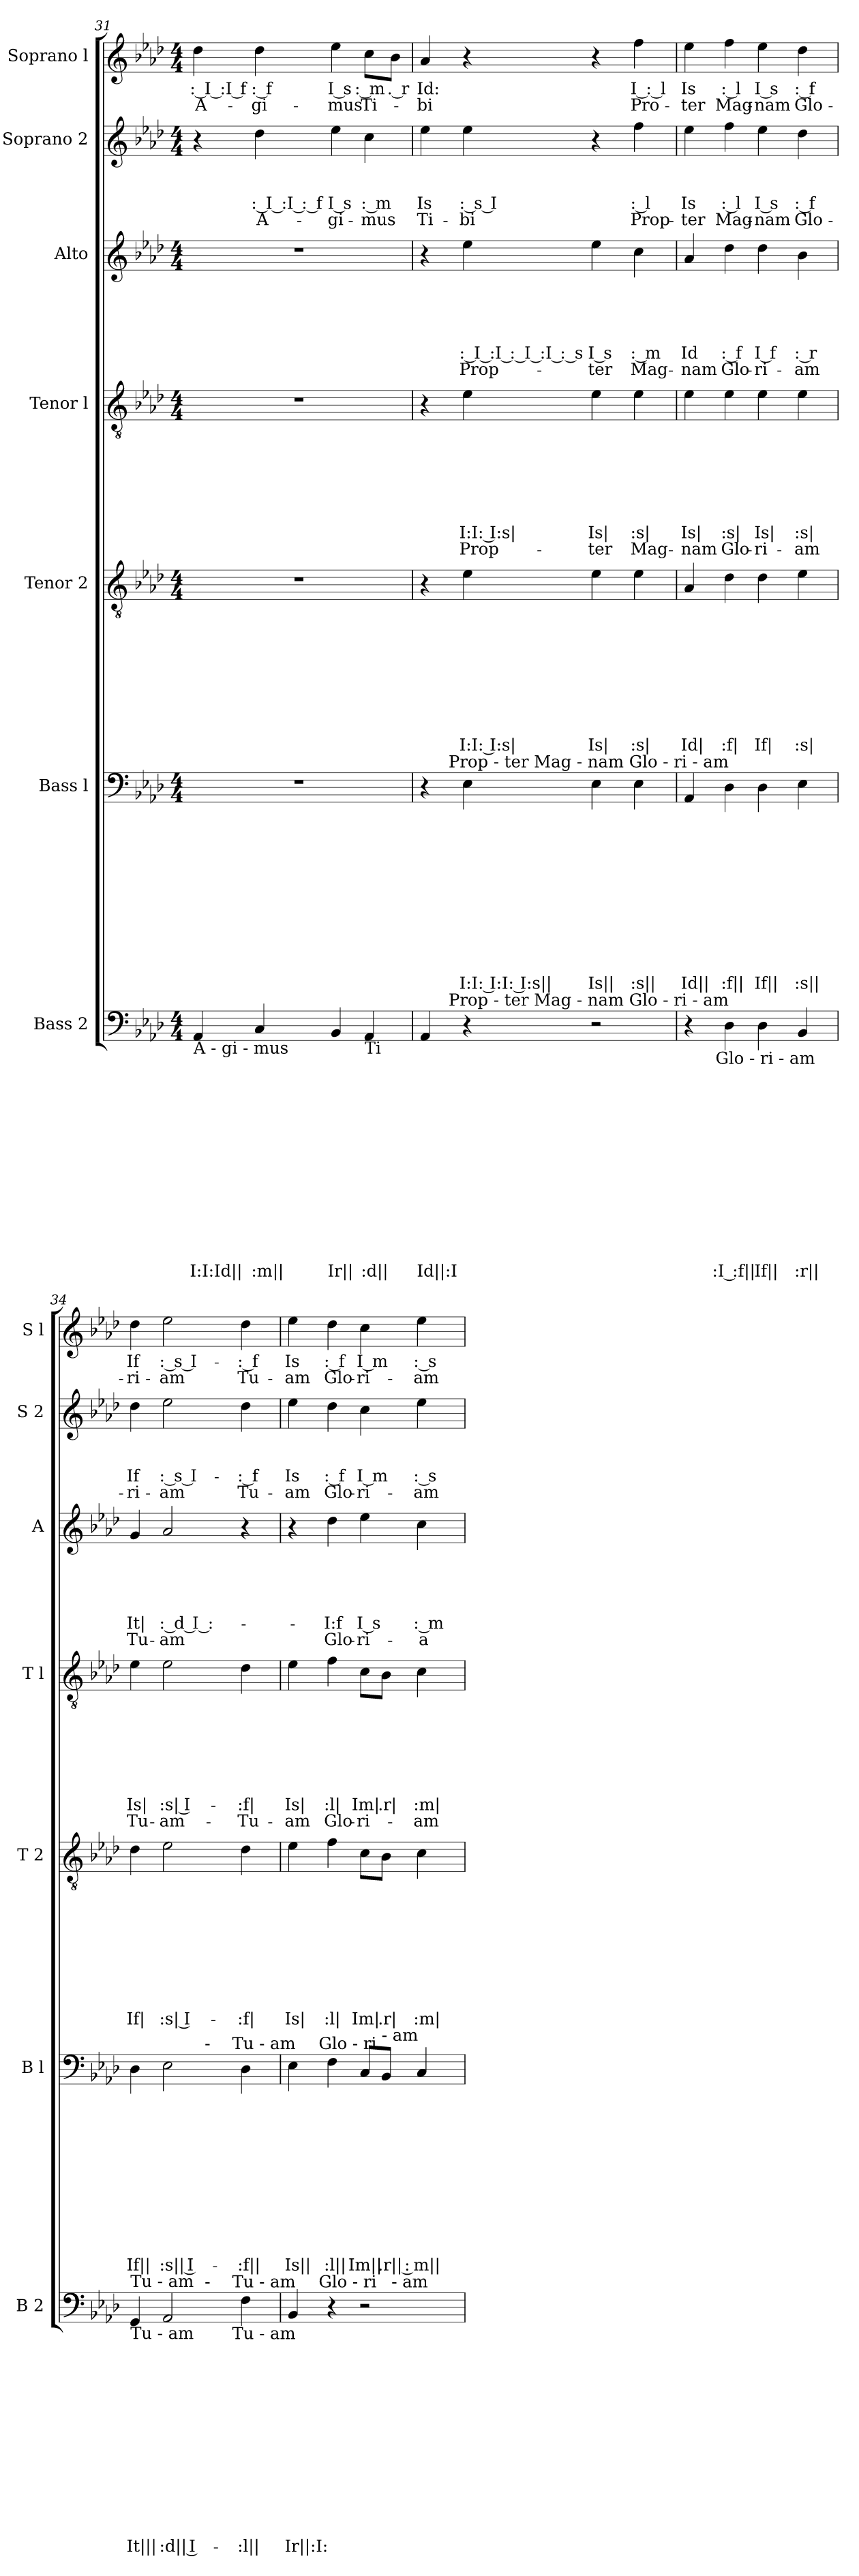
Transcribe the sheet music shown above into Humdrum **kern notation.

**kern	**text	**text	**text	**text	**text	**text	**text	**text	**text	**text	**text	**text	**text	**kern	**text	**text	**text	**text	**text	**text	**text	**text	**text	**text	**text	**kern	**text	**text	**text	**text	**text	**text	**text	**text	**text	**kern	**text	**text	**text	**text	**text	**text	**text	**text	**kern	**text	**text	**text	**text	**text	**text	**kern	**text	**text	**text	**text	**kern	**text	**text
*part7	*part7	*part7	*part7	*part7	*part7	*part7	*part7	*part7	*part7	*part7	*part7	*part7	*part7	*part6	*part6	*part6	*part6	*part6	*part6	*part6	*part6	*part6	*part6	*part6	*part6	*part5	*part5	*part5	*part5	*part5	*part5	*part5	*part5	*part5	*part5	*part4	*part4	*part4	*part4	*part4	*part4	*part4	*part4	*part4	*part3	*part3	*part3	*part3	*part3	*part3	*part3	*part2	*part2	*part2	*part2	*part2	*part1	*part1	*part1
*staff7	*staff7	*staff7	*staff7	*staff7	*staff7	*staff7	*staff7	*staff7	*staff7	*staff7	*staff7	*staff7	*staff7	*staff6	*staff6	*staff6	*staff6	*staff6	*staff6	*staff6	*staff6	*staff6	*staff6	*staff6	*staff6	*staff5	*staff5	*staff5	*staff5	*staff5	*staff5	*staff5	*staff5	*staff5	*staff5	*staff4	*staff4	*staff4	*staff4	*staff4	*staff4	*staff4	*staff4	*staff4	*staff3	*staff3	*staff3	*staff3	*staff3	*staff3	*staff3	*staff2	*staff2	*staff2	*staff2	*staff2	*staff1	*staff1	*staff1
*I"Bass 2	*	*	*	*	*	*	*	*	*	*	*	*	*	*I"Bass l	*	*	*	*	*	*	*	*	*	*	*	*I"Tenor 2	*	*	*	*	*	*	*	*	*	*I"Tenor l	*	*	*	*	*	*	*	*	*I"Alto	*	*	*	*	*	*	*I"Soprano 2	*	*	*	*	*I"Soprano l	*	*
*I'B 2	*	*	*	*	*	*	*	*	*	*	*	*	*	*I'B l	*	*	*	*	*	*	*	*	*	*	*	*I'T 2	*	*	*	*	*	*	*	*	*	*I'T l	*	*	*	*	*	*	*	*	*I'A	*	*	*	*	*	*	*I'S 2	*	*	*	*	*I'S l	*	*
*clefF4	*	*	*	*	*	*	*	*	*	*	*	*	*	*clefF4	*	*	*	*	*	*	*	*	*	*	*	*clefGv2	*	*	*	*	*	*	*	*	*	*clefGv2	*	*	*	*	*	*	*	*	*clefG2	*	*	*	*	*	*	*clefG2	*	*	*	*	*clefG2	*	*
*k[b-e-a-d-]	*	*	*	*	*	*	*	*	*	*	*	*	*	*k[b-e-a-d-]	*	*	*	*	*	*	*	*	*	*	*	*k[b-e-a-d-]	*	*	*	*	*	*	*	*	*	*k[b-e-a-d-]	*	*	*	*	*	*	*	*	*k[b-e-a-d-]	*	*	*	*	*	*	*k[b-e-a-d-]	*	*	*	*	*k[b-e-a-d-]	*	*
*A-:	*	*	*	*	*	*	*	*	*	*	*	*	*	*A-:	*	*	*	*	*	*	*	*	*	*	*	*A-:	*	*	*	*	*	*	*	*	*	*A-:	*	*	*	*	*	*	*	*	*A-:	*	*	*	*	*	*	*A-:	*	*	*	*	*A-:	*	*
*M4/4	*	*	*	*	*	*	*	*	*	*	*	*	*	*M4/4	*	*	*	*	*	*	*	*	*	*	*	*M4/4	*	*	*	*	*	*	*	*	*	*M4/4	*	*	*	*	*	*	*	*	*M4/4	*	*	*	*	*	*	*M4/4	*	*	*	*	*M4/4	*	*
=31	=31	=31	=31	=31	=31	=31	=31	=31	=31	=31	=31	=31	=31	=31	=31	=31	=31	=31	=31	=31	=31	=31	=31	=31	=31	=31	=31	=31	=31	=31	=31	=31	=31	=31	=31	=31	=31	=31	=31	=31	=31	=31	=31	=31	=31	=31	=31	=31	=31	=31	=31	=31	=31	=31	=31	=31	=31	=31	=31
!LO:TX:b:t=A - gi - mus	!	!	!	!	!	!	!	!	!	!	!	!	!	!	!	!	!	!	!	!	!	!	!	!	!	!	!	!	!	!	!	!	!	!	!	!	!	!	!	!	!	!	!	!	!	!	!	!	!	!	!	!	!	!	!	!	!	!	!
!	!	!	!	!	!	!	!	!	!	!	!	!	!LO:LY:b:rj	!	!	!	!	!	!	!	!	!	!	!	!	!	!	!	!	!	!	!	!	!	!	!	!	!	!	!	!	!	!	!	!	!	!	!	!	!	!	!	!	!	!	!	!	!LO:LY:b:rj	!LO:LY:b:rj
4AA-/	.	.	.	.	.	.	.	.	.	.	.	.	-I:I:Id||	1r	.	.	.	.	.	.	.	.	.	.	.	1r	.	.	.	.	.	.	.	.	.	1r	.	.	.	.	.	.	.	.	1r	.	.	.	.	.	.	4r	.	.	.	.	4dd-\	-: I :I f	A-
!	!	!	!	!	!	!	!	!	!	!	!	!	!LO:LY:b:rj	!	!	!	!	!	!	!	!	!	!	!	!	!	!	!	!	!	!	!	!	!	!	!	!	!	!	!	!	!	!	!	!	!	!	!	!	!	!	!	!	!	!LO:LY:b:rj	!LO:LY:b:rj	!	!LO:LY:b:rj	!LO:LY:b:rj
4C/	.	.	.	.	.	.	.	.	.	.	.	.	:m||	.	.	.	.	.	.	.	.	.	.	.	.	.	.	.	.	.	.	.	.	.	.	.	.	.	.	.	.	.	.	.	.	.	.	.	.	.	.	4dd-\	.	.	-: I :I : f	A-	4dd-\	: f	-gi-
!	!	!	!	!	!	!	!	!	!	!	!	!	!LO:LY:b:rj	!	!	!	!	!	!	!	!	!	!	!	!	!	!	!	!	!	!	!	!	!	!	!	!	!	!	!	!	!	!	!	!	!	!	!	!	!	!	!	!	!	!LO:LY:b:rj	!LO:LY:b:rj	!	!LO:LY:b:rj	!LO:LY:b:rj
4BB-/	.	.	.	.	.	.	.	.	.	.	.	.	Ir||	.	.	.	.	.	.	.	.	.	.	.	.	.	.	.	.	.	.	.	.	.	.	.	.	.	.	.	.	.	.	.	.	.	.	.	.	.	.	4ee-\	.	.	I s	-gi-	4ee-\	I s	-mus
!LO:TX:b:t=Ti	!	!	!	!	!	!	!	!	!	!	!	!	!	!	!	!	!	!	!	!	!	!	!	!	!	!	!	!	!	!	!	!	!	!	!	!	!	!	!	!	!	!	!	!	!	!	!	!	!	!	!	!	!	!	!	!	!	!	!
!	!	!	!	!	!	!	!	!	!	!	!	!	!LO:LY:b:rj	!	!	!	!	!	!	!	!	!	!	!	!	!	!	!	!	!	!	!	!	!	!	!	!	!	!	!	!	!	!	!	!	!	!	!	!	!	!	!	!	!	!LO:LY:b:rj	!LO:LY:b:rj	!	!LO:LY:b:rj	!LO:LY:b:rj
4AA-/	.	.	.	.	.	.	.	.	.	.	.	.	:d||	.	.	.	.	.	.	.	.	.	.	.	.	.	.	.	.	.	.	.	.	.	.	.	.	.	.	.	.	.	.	.	.	.	.	.	.	.	.	4cc\	.	.	: m	-mus	8cc\L	: m	Ti-
!	!	!	!	!	!	!	!	!	!	!	!	!	!	!	!	!	!	!	!	!	!	!	!	!	!	!	!	!	!	!	!	!	!	!	!	!	!	!	!	!	!	!	!	!	!	!	!	!	!	!	!	!	!	!	!	!	!	!LO:LY:b:rj	!
.	.	.	.	.	.	.	.	.	.	.	.	.	.	.	.	.	.	.	.	.	.	.	.	.	.	.	.	.	.	.	.	.	.	.	.	.	.	.	.	.	.	.	.	.	.	.	.	.	.	.	.	.	.	.	.	.	8b-\J	. r	.
=32	=32	=32	=32	=32	=32	=32	=32	=32	=32	=32	=32	=32	=32	=32	=32	=32	=32	=32	=32	=32	=32	=32	=32	=32	=32	=32	=32	=32	=32	=32	=32	=32	=32	=32	=32	=32	=32	=32	=32	=32	=32	=32	=32	=32	=32	=32	=32	=32	=32	=32	=32	=32	=32	=32	=32	=32	=32	=32	=32
!LO:TX:b:t=bi	!	!	!	!	!	!	!	!	!	!	!	!	!	!	!	!	!	!	!	!	!	!	!	!	!	!	!	!	!	!	!	!	!	!	!	!	!	!	!	!	!	!	!	!	!	!	!	!	!	!	!	!	!	!	!	!	!	!	!
!	!	!	!	!	!	!	!	!	!	!	!	!	!LO:LY:b:rj	!	!	!	!	!	!	!	!	!	!	!	!	!	!	!	!	!	!	!	!	!	!	!	!	!	!	!	!	!	!	!	!	!	!	!	!	!	!	!	!	!	!LO:LY:b:rj	!LO:LY:b:rj	!	!LO:LY:b:rj	!LO:LY:b:rj
*^	*	*	*	*	*	*	*	*	*	*	*	*	*	*^	*	*	*	*	*	*	*	*	*	*	*	*	*	*	*	*	*	*	*	*	*	*	*	*	*	*	*	*	*	*	*	*	*	*	*	*	*	*	*	*	*	*	*	*	*
4AA-/	8.ryy	.	.	.	.	.	.	.	.	.	.	.	.	Id||:I	4r	8.ryy	.	.	.	.	.	.	.	.	.	.	.	4r	.	.	.	.	.	.	.	.	.	4r	.	.	.	.	.	.	.	.	4r	.	.	.	.	.	.	4ee-\	.	.	Is	Ti-	4a-/	Id:	-bi
!	!	!	!	!	!	!	!	!	!	!	!	!	!	!	!	!LO:TX:a:t=Prop - ter Mag - nam Glo - ri - am	!	!	!	!	!	!	!	!	!	!	!	!	!	!	!	!	!	!	!	!	!	!	!	!	!	!	!	!	!	!	!	!	!	!	!	!	!	!	!	!	!	!	!	!	!
!	!LO:TX:a:t=Prop - ter Mag - nam Glo - ri - am	!	!	!	!	!	!	!	!	!	!	!	!	!	!	!	!	!	!	!	!	!	!	!	!	!	!	!	!	!	!	!	!	!	!	!	!	!	!	!	!	!	!	!	!	!	!	!	!	!	!	!	!	!	!	!	!	!	!	!	!
.	2ryy	.	.	.	.	.	.	.	.	.	.	.	.	.	.	2ryy	.	.	.	.	.	.	.	.	.	.	.	.	.	.	.	.	.	.	.	.	.	.	.	.	.	.	.	.	.	.	.	.	.	.	.	.	.	.	.	.	.	.	.	.	.
!	!	!	!	!	!	!	!	!	!	!	!	!	!	!	!	!	!	!	!	!	!	!	!	!	!	!	!LO:LY:b:rj	!	!	!	!	!	!	!	!	!	!LO:LY:b:rj	!	!	!	!	!	!	!	!LO:LY:b:rj	!LO:LY:b:rj	!	!	!	!	!	!LO:LY:b:rj	!LO:LY:b:rj	!	!	!	!LO:LY:b:rj	!LO:LY:b:rj	!	!	!
4r	.	.	.	.	.	.	.	.	.	.	.	.	.	.	4E-\	.	.	.	.	.	.	.	.	.	.	.	-I:I: I:I: I:s||	4e-\	.	.	.	.	.	.	.	.	I:I: I:s|	4e-\	.	.	.	.	.	.	I:I: I:s|	Prop-	4ee-\	.	.	.	.	-: I :I : I :I : s	Prop-	4ee-\	.	.	: s I	-bi	4r	.	.
!	!	!	!	!	!	!	!	!	!	!	!	!	!	!	!	!	!	!	!	!	!	!	!	!	!	!	!LO:LY:b:rj	!	!	!	!	!	!	!	!	!	!LO:LY:b:rj	!	!	!	!	!	!	!	!LO:LY:b:rj	!LO:LY:b:rj	!	!	!	!	!	!LO:LY:b:rj	!LO:LY:b:rj	!	!	!	!	!	!	!	!
2r	.	.	.	.	.	.	.	.	.	.	.	.	.	.	4E-\	.	.	.	.	.	.	.	.	.	.	.	Is||	4e-\	.	.	.	.	.	.	.	.	Is|	4e-\	.	.	.	.	.	.	Is|	-ter	4ee-\	.	.	.	.	I s	-ter	4r	.	.	.	.	4r	.	.
.	4ryy	.	.	.	.	.	.	.	.	.	.	.	.	.	.	4ryy	.	.	.	.	.	.	.	.	.	.	.	.	.	.	.	.	.	.	.	.	.	.	.	.	.	.	.	.	.	.	.	.	.	.	.	.	.	.	.	.	.	.	.	.	.
!	!	!	!	!	!	!	!	!	!	!	!	!	!	!	!	!	!	!	!	!	!	!	!	!	!	!	!LO:LY:b:rj	!	!	!	!	!	!	!	!	!	!LO:LY:b:rj	!	!	!	!	!	!	!	!LO:LY:b:rj	!LO:LY:b:rj	!	!	!	!	!	!LO:LY:b:rj	!LO:LY:b:rj	!	!	!	!LO:LY:b:rj	!LO:LY:b:rj	!	!LO:LY:b:rj	!LO:LY:b:rj
.	.	.	.	.	.	.	.	.	.	.	.	.	.	.	4E-\	.	.	.	.	.	.	.	.	.	.	.	:s||	4e-\	.	.	.	.	.	.	.	.	:s|	4e-\	.	.	.	.	.	.	:s|	Mag-	4cc\	.	.	.	.	: m	Mag-	4ff\	.	.	: l	Prop-	4ff\	I : l	Pro-
.	16ryy	.	.	.	.	.	.	.	.	.	.	.	.	.	.	16ryy	.	.	.	.	.	.	.	.	.	.	.	.	.	.	.	.	.	.	.	.	.	.	.	.	.	.	.	.	.	.	.	.	.	.	.	.	.	.	.	.	.	.	.	.	.
=33	=33	=33	=33	=33	=33	=33	=33	=33	=33	=33	=33	=33	=33	=33	=33	=33	=33	=33	=33	=33	=33	=33	=33	=33	=33	=33	=33	=33	=33	=33	=33	=33	=33	=33	=33	=33	=33	=33	=33	=33	=33	=33	=33	=33	=33	=33	=33	=33	=33	=33	=33	=33	=33	=33	=33	=33	=33	=33	=33	=33	=33
!	!	!	!	!	!	!	!	!	!	!	!	!	!	!	!	!	!	!	!	!	!	!	!	!	!	!	!LO:LY:b:rj	!	!	!	!	!	!	!	!	!	!LO:LY:b:rj	!	!	!	!	!	!	!	!LO:LY:b:rj	!LO:LY:b:rj	!	!	!	!	!	!LO:LY:b:rj	!LO:LY:b:rj	!	!	!	!LO:LY:b:rj	!LO:LY:b:rj	!	!LO:LY:b:rj	!LO:LY:b:rj
*	*	*	*	*	*	*	*	*	*	*	*	*	*	*	*v	*v	*	*	*	*	*	*	*	*	*	*	*	*	*	*	*	*	*	*	*	*	*	*	*	*	*	*	*	*	*	*	*	*	*	*	*	*	*	*	*	*	*	*	*	*	*
4r	8..ryy	.	.	.	.	.	.	.	.	.	.	.	.	.	4AA-/	.	.	.	.	.	.	.	.	.	.	Id||	4A-/	.	.	.	.	.	.	.	.	Id|	4e-\	.	.	.	.	.	.	Is|	-nam	4a-/	.	.	.	.	Id	-nam	4ee-\	.	.	Is	-ter	4ee-\	Is	-ter
!	!LO:TX:b:t=Glo - ri - am	!	!	!	!	!	!	!	!	!	!	!	!	!	!	!	!	!	!	!	!	!	!	!	!	!	!	!	!	!	!	!	!	!	!	!	!	!	!	!	!	!	!	!	!	!	!	!	!	!	!	!	!	!	!	!	!	!	!	!
.	2ryy	.	.	.	.	.	.	.	.	.	.	.	.	.	.	.	.	.	.	.	.	.	.	.	.	.	.	.	.	.	.	.	.	.	.	.	.	.	.	.	.	.	.	.	.	.	.	.	.	.	.	.	.	.	.	.	.	.	.	.
!	!	!	!	!	!	!	!	!	!	!	!	!	!	!LO:LY:b:rj	!	!	!	!	!	!	!	!	!	!	!	!LO:LY:b:rj	!	!	!	!	!	!	!	!	!	!LO:LY:b:rj	!	!	!	!	!	!	!	!LO:LY:b:rj	!LO:LY:b:rj	!	!	!	!	!	!LO:LY:b:rj	!LO:LY:b:rj	!	!	!	!LO:LY:b:rj	!LO:LY:b:rj	!	!LO:LY:b:rj	!LO:LY:b:rj
4D-\	.	.	.	.	.	.	.	.	.	.	.	.	.	:I :f||	4D-\	.	.	.	.	.	.	.	.	.	.	:f||	4d-\	.	.	.	.	.	.	.	.	:f|	4e-\	.	.	.	.	.	.	:s|	Glo-	4dd-\	.	.	.	.	: f	Glo-	4ff\	.	.	: l	Mag-	4ff\	: l	Mag-
!	!	!	!	!	!	!	!	!	!	!	!	!	!	!LO:LY:b:rj	!	!	!	!	!	!	!	!	!	!	!	!LO:LY:b:rj	!	!	!	!	!	!	!	!	!	!LO:LY:b:rj	!	!	!	!	!	!	!	!LO:LY:b:rj	!LO:LY:b:rj	!	!	!	!	!	!LO:LY:b:rj	!LO:LY:b:rj	!	!	!	!LO:LY:b:rj	!LO:LY:b:rj	!	!LO:LY:b:rj	!LO:LY:b:rj
4D-\	.	.	.	.	.	.	.	.	.	.	.	.	.	If||	4D-\	.	.	.	.	.	.	.	.	.	.	If||	4d-\	.	.	.	.	.	.	.	.	If|	4e-\	.	.	.	.	.	.	Is|	-ri-	4dd-\	.	.	.	.	I f	-ri-	4ee-\	.	.	I s	-nam	4ee-\	I s	-nam
.	4ryy	.	.	.	.	.	.	.	.	.	.	.	.	.	.	.	.	.	.	.	.	.	.	.	.	.	.	.	.	.	.	.	.	.	.	.	.	.	.	.	.	.	.	.	.	.	.	.	.	.	.	.	.	.	.	.	.	.	.	.
!	!	!	!	!	!	!	!	!	!	!	!	!	!	!LO:LY:b:rj	!	!	!	!	!	!	!	!	!	!	!	!LO:LY:b:rj	!	!	!	!	!	!	!	!	!	!LO:LY:b:rj	!	!	!	!	!	!	!	!LO:LY:b:rj	!LO:LY:b:rj	!	!	!	!	!	!LO:LY:b:rj	!LO:LY:b:rj	!	!	!	!LO:LY:b:rj	!LO:LY:b:rj	!	!LO:LY:b:rj	!LO:LY:b:rj
4BB-/	.	.	.	.	.	.	.	.	.	.	.	.	.	:r||	4E-\	.	.	.	.	.	.	.	.	.	.	:s||	4e-\	.	.	.	.	.	.	.	.	:s|	4e-\	.	.	.	.	.	.	:s|	-am	4b-\	.	.	.	.	: r	-am	4dd-\	.	.	: f	Glo-	4dd-\	: f	Glo-
.	32ryy	.	.	.	.	.	.	.	.	.	.	.	.	.	.	.	.	.	.	.	.	.	.	.	.	.	.	.	.	.	.	.	.	.	.	.	.	.	.	.	.	.	.	.	.	.	.	.	.	.	.	.	.	.	.	.	.	.	.	.
=34	=34	=34	=34	=34	=34	=34	=34	=34	=34	=34	=34	=34	=34	=34	=34	=34	=34	=34	=34	=34	=34	=34	=34	=34	=34	=34	=34	=34	=34	=34	=34	=34	=34	=34	=34	=34	=34	=34	=34	=34	=34	=34	=34	=34	=34	=34	=34	=34	=34	=34	=34	=34	=34	=34	=34	=34	=34	=34	=34	=34
!	!	!	!	!	!	!	!	!	!	!	!	!	!	!	!LO:TX:a:t=Tu - am	!	!	!	!	!	!	!	!	!	!	!	!	!	!	!	!	!	!	!	!	!	!	!	!	!	!	!	!	!	!	!	!	!	!	!	!	!	!	!	!	!	!	!	!	!
!LO:TX:b:t=Tu - am	!	!	!	!	!	!	!	!	!	!	!	!	!	!	!	!	!	!	!	!	!	!	!	!	!	!	!	!	!	!	!	!	!	!	!	!	!	!	!	!	!	!	!	!	!	!	!	!	!	!	!	!	!	!	!	!	!	!	!	!
!LO:TX:a:t=Tu - am	!	!	!	!	!	!	!	!	!	!	!	!	!	!	!	!	!	!	!	!	!	!	!	!	!	!	!	!	!	!	!	!	!	!	!	!	!	!	!	!	!	!	!	!	!	!	!	!	!	!	!	!	!	!	!	!	!	!	!	!
!	!	!	!	!	!	!	!	!	!	!	!	!	!	!LO:LY:b:rj	!	!	!	!	!	!	!	!	!	!	!	!LO:LY:b:rj	!	!	!	!	!	!	!	!	!	!LO:LY:b:rj	!	!	!	!	!	!	!	!LO:LY:b:rj	!LO:LY:b:rj	!	!	!	!	!	!LO:LY:b:rj	!LO:LY:b:rj	!	!	!	!LO:LY:b:rj	!LO:LY:b:rj	!	!LO:LY:b:rj	!LO:LY:b:rj
*	*^	*	*	*	*	*	*	*	*	*	*	*	*	*	*^	*	*	*	*	*	*	*	*	*	*	*	*	*	*	*	*	*	*	*	*	*	*	*	*	*	*	*	*	*	*	*	*	*	*	*	*	*	*	*	*	*	*	*	*	*
*	*	*	*	*	*	*	*	*	*	*	*	*	*	*	*	*	*^	*	*	*	*	*	*	*	*	*	*	*	*	*	*	*	*	*	*	*	*	*	*	*	*	*	*	*	*	*	*	*	*	*	*	*	*	*	*	*	*	*	*	*	*	*
4GG/	2ryy	2ryy	.	.	.	.	.	.	.	.	.	.	.	.	It|||	4D-\	2ryy	2ryy	.	.	.	.	.	.	.	.	.	.	If||	4d-\	.	.	.	.	.	.	.	.	If|	4e-\	.	.	.	.	.	.	Is|	Tu-	4g/	.	.	.	.	It|	Tu-	4dd-\	.	.	If	-ri-	4dd-\	If	-ri-
!	!	!	!	!	!	!	!	!	!	!	!	!	!	!	!LO:LY:b:rj	!	!	!	!	!	!	!	!	!	!	!	!	!	!LO:LY:b:rj	!	!	!	!	!	!	!	!	!	!LO:LY:b:rj	!	!	!	!	!	!	!	!LO:LY:b:rj	!LO:LY:b:rj	!	!	!	!	!	!LO:LY:b:rj	!LO:LY:b:rj	!	!	!	!LO:LY:b:rj	!LO:LY:b:rj	!	!LO:LY:b:rj	!LO:LY:b:rj
2AA-/	.	.	.	.	.	.	.	.	.	.	.	.	.	.	:d|| I-	2E-\	.	.	.	.	.	.	.	.	.	.	.	.	:s|| I-	2e-\	.	.	.	.	.	.	.	.	:s| I-	2e-\	.	.	.	.	.	.	:s| I-	-am-	2a-/	.	.	.	.	: d I :-	-am	2ee-\	.	.	: s I-	-am	2ee-\	: s I-	-am
.	32ryy	8..ryy	.	.	.	.	.	.	.	.	.	.	.	.	.	.	32ryy	8..ryy	.	.	.	.	.	.	.	.	.	.	.	.	.	.	.	.	.	.	.	.	.	.	.	.	.	.	.	.	.	.	.	.	.	.	.	.	.	.	.	.	.	.	.	.	.
!	!	!	!	!	!	!	!	!	!	!	!	!	!	!	!	!	!LO:TX:a:t=-	!	!	!	!	!	!	!	!	!	!	!	!	!	!	!	!	!	!	!	!	!	!	!	!	!	!	!	!	!	!	!	!	!	!	!	!	!	!	!	!	!	!	!	!	!	!
!	!LO:TX:a:t=-	!	!	!	!	!	!	!	!	!	!	!	!	!	!	!	!	!	!	!	!	!	!	!	!	!	!	!	!	!	!	!	!	!	!	!	!	!	!	!	!	!	!	!	!	!	!	!	!	!	!	!	!	!	!	!	!	!	!	!	!	!	!
.	4...ryy	.	.	.	.	.	.	.	.	.	.	.	.	.	.	.	4...ryy	.	.	.	.	.	.	.	.	.	.	.	.	.	.	.	.	.	.	.	.	.	.	.	.	.	.	.	.	.	.	.	.	.	.	.	.	.	.	.	.	.	.	.	.	.	.
!	!	!	!	!	!	!	!	!	!	!	!	!	!	!	!	!	!	!LO:TX:a:t=Tu - am	!	!	!	!	!	!	!	!	!	!	!	!	!	!	!	!	!	!	!	!	!	!	!	!	!	!	!	!	!	!	!	!	!	!	!	!	!	!	!	!	!	!	!	!	!
!	!	!LO:TX:b:t=Tu - am	!	!	!	!	!	!	!	!	!	!	!	!	!	!	!	!	!	!	!	!	!	!	!	!	!	!	!	!	!	!	!	!	!	!	!	!	!	!	!	!	!	!	!	!	!	!	!	!	!	!	!	!	!	!	!	!	!	!	!	!	!
!	!	!LO:TX:a:t=Tu - am	!	!	!	!	!	!	!	!	!	!	!	!	!	!	!	!	!	!	!	!	!	!	!	!	!	!	!	!	!	!	!	!	!	!	!	!	!	!	!	!	!	!	!	!	!	!	!	!	!	!	!	!	!	!	!	!	!	!	!	!	!
.	.	4ryy	.	.	.	.	.	.	.	.	.	.	.	.	.	.	.	4ryy	.	.	.	.	.	.	.	.	.	.	.	.	.	.	.	.	.	.	.	.	.	.	.	.	.	.	.	.	.	.	.	.	.	.	.	.	.	.	.	.	.	.	.	.	.
!	!	!	!	!	!	!	!	!	!	!	!	!	!	!	!LO:LY:b:rj	!	!	!	!	!	!	!	!	!	!	!	!	!	!LO:LY:b:rj	!	!	!	!	!	!	!	!	!	!LO:LY:b:rj	!	!	!	!	!	!	!	!LO:LY:b:rj	!LO:LY:b:rj	!	!	!	!	!	!	!	!	!	!	!LO:LY:b:rj	!LO:LY:b:rj	!	!LO:LY:b:rj	!LO:LY:b:rj
4F\	.	.	.	.	.	.	.	.	.	.	.	.	.	.	-:l||	4D-\	.	.	.	.	.	.	.	.	.	.	.	.	-:f||	4d-\	.	.	.	.	.	.	.	.	-:f|	4d-\	.	.	.	.	.	.	-:f|	-Tu-	4r	.	.	.	.	.	.	4dd-\	.	.	-: f	Tu-	4dd-\	-: f	Tu-
.	.	32ryy	.	.	.	.	.	.	.	.	.	.	.	.	.	.	.	32ryy	.	.	.	.	.	.	.	.	.	.	.	.	.	.	.	.	.	.	.	.	.	.	.	.	.	.	.	.	.	.	.	.	.	.	.	.	.	.	.	.	.	.	.	.	.
=35	=35	=35	=35	=35	=35	=35	=35	=35	=35	=35	=35	=35	=35	=35	=35	=35	=35	=35	=35	=35	=35	=35	=35	=35	=35	=35	=35	=35	=35	=35	=35	=35	=35	=35	=35	=35	=35	=35	=35	=35	=35	=35	=35	=35	=35	=35	=35	=35	=35	=35	=35	=35	=35	=35	=35	=35	=35	=35	=35	=35	=35	=35	=35
!	!	!	!	!	!	!	!	!	!	!	!	!	!	!	!LO:LY:b:rj	!	!	!	!	!	!	!	!	!	!	!	!	!	!LO:LY:b:rj	!	!	!	!	!	!	!	!	!	!LO:LY:b:rj	!	!	!	!	!	!	!	!LO:LY:b:rj	!LO:LY:b:rj	!	!	!	!	!	!	!	!	!	!	!LO:LY:b:rj	!LO:LY:b:rj	!	!LO:LY:b:rj	!LO:LY:b:rj
*	*	*	*	*	*	*	*	*	*	*	*	*	*	*	*	*	*v	*v	*	*	*	*	*	*	*	*	*	*	*	*	*	*	*	*	*	*	*	*	*	*	*	*	*	*	*	*	*	*	*	*	*	*	*	*	*	*	*	*	*	*	*	*	*
4BB-/	8..ryy	2ryy	.	.	.	.	.	.	.	.	.	.	.	.	Ir||:I:	4E-\	8..ryy	.	.	.	.	.	.	.	.	.	.	Is||	4e-\	.	.	.	.	.	.	.	.	Is|	4e-\	.	.	.	.	.	.	Is|	-am	4r	.	.	.	.	.	.	4ee-\	.	.	Is	-am	4ee-\	Is	-am
!	!	!	!	!	!	!	!	!	!	!	!	!	!	!	!	!	!LO:TX:a:t=Glo - ri	!	!	!	!	!	!	!	!	!	!	!	!	!	!	!	!	!	!	!	!	!	!	!	!	!	!	!	!	!	!	!	!	!	!	!	!	!	!	!	!	!	!	!	!	!
!	!LO:TX:a:t=Glo - ri	!	!	!	!	!	!	!	!	!	!	!	!	!	!	!	!	!	!	!	!	!	!	!	!	!	!	!	!	!	!	!	!	!	!	!	!	!	!	!	!	!	!	!	!	!	!	!	!	!	!	!	!	!	!	!	!	!	!	!	!	!
.	2ryy	.	.	.	.	.	.	.	.	.	.	.	.	.	.	.	2ryy	.	.	.	.	.	.	.	.	.	.	.	.	.	.	.	.	.	.	.	.	.	.	.	.	.	.	.	.	.	.	.	.	.	.	.	.	.	.	.	.	.	.	.	.	.
!	!	!	!	!	!	!	!	!	!	!	!	!	!	!	!	!	!	!	!	!	!	!	!	!	!	!	!	!LO:LY:b:rj	!	!	!	!	!	!	!	!	!	!LO:LY:b:rj	!	!	!	!	!	!	!	!LO:LY:b:rj	!LO:LY:b:rj	!	!	!	!	!	!LO:LY:b:rj	!LO:LY:b:rj	!	!	!	!LO:LY:b:rj	!LO:LY:b:rj	!	!LO:LY:b:rj	!LO:LY:b:rj
4r	.	.	.	.	.	.	.	.	.	.	.	.	.	.	.	4F\	.	.	.	.	.	.	.	.	.	.	.	:l||	4f\	.	.	.	.	.	.	.	.	:l|	4f\	.	.	.	.	.	.	:l|	Glo-	4dd-\	.	.	.	.	-I:f	Glo-	4dd-\	.	.	: f	Glo-	4dd-\	: f	Glo-
!	!	!	!	!	!	!	!	!	!	!	!	!	!	!	!	!	!	!	!	!	!	!	!	!	!	!	!	!LO:LY:b:rj	!	!	!	!	!	!	!	!	!	!LO:LY:b:rj	!	!	!	!	!	!	!	!LO:LY:b:rj	!LO:LY:b:rj	!	!	!	!	!	!LO:LY:b:rj	!LO:LY:b:rj	!	!	!	!LO:LY:b:rj	!LO:LY:b:rj	!	!LO:LY:b:rj	!LO:LY:b:rj
2r	.	8ryy	.	.	.	.	.	.	.	.	.	.	.	.	.	8C/L	.	.	.	.	.	.	.	.	.	.	.	Im||	8c\L	.	.	.	.	.	.	.	.	Im|	8c\L	.	.	.	.	.	.	Im|	-ri-	4ee-\	.	.	.	.	I s	-ri-	4cc\	.	.	I m	-ri-	4cc\	I m	-ri-
!	!	!	!	!	!	!	!	!	!	!	!	!	!	!	!	!LO:TX:a:t=- am	!	!	!	!	!	!	!	!	!	!	!	!	!	!	!	!	!	!	!	!	!	!	!	!	!	!	!	!	!	!	!	!	!	!	!	!	!	!	!	!	!	!	!	!	!	!
!	!	!	!	!	!	!	!	!	!	!	!	!	!	!	!	!	!	!	!	!	!	!	!	!	!	!	!	!LO:LY:b:rj	!	!	!	!	!	!	!	!	!	!LO:LY:b:rj	!	!	!	!	!	!	!	!LO:LY:b:rj	!	!	!	!	!	!	!	!	!	!	!	!	!	!	!	!
.	.	32ryy	.	.	.	.	.	.	.	.	.	.	.	.	.	8BB-/J	.	.	.	.	.	.	.	.	.	.	.	.r|| :	8B-\J	.	.	.	.	.	.	.	.	.r|	8B-\J	.	.	.	.	.	.	.r|	.	.	.	.	.	.	.	.	.	.	.	.	.	.	.	.
!	!	!LO:TX:a:t=- am	!	!	!	!	!	!	!	!	!	!	!	!	!	!	!	!	!	!	!	!	!	!	!	!	!	!	!	!	!	!	!	!	!	!	!	!	!	!	!	!	!	!	!	!	!	!	!	!	!	!	!	!	!	!	!	!	!	!	!	!
.	.	4ryy	.	.	.	.	.	.	.	.	.	.	.	.	.	.	.	.	.	.	.	.	.	.	.	.	.	.	.	.	.	.	.	.	.	.	.	.	.	.	.	.	.	.	.	.	.	.	.	.	.	.	.	.	.	.	.	.	.	.	.	.
.	4ryy	.	.	.	.	.	.	.	.	.	.	.	.	.	.	.	4ryy	.	.	.	.	.	.	.	.	.	.	.	.	.	.	.	.	.	.	.	.	.	.	.	.	.	.	.	.	.	.	.	.	.	.	.	.	.	.	.	.	.	.	.	.	.
!	!	!	!	!	!	!	!	!	!	!	!	!	!	!	!	!	!	!	!	!	!	!	!	!	!	!	!	!LO:LY:b	!	!	!	!	!	!	!	!	!	!LO:LY:b:rj	!	!	!	!	!	!	!	!LO:LY:b:rj	!LO:LY:b:rj	!	!	!	!	!	!LO:LY:b:rj	!LO:LY:b:rj	!	!	!	!LO:LY:b:rj	!LO:LY:b:rj	!	!LO:LY:b:rj	!LO:LY:b:rj
.	.	.	.	.	.	.	.	.	.	.	.	.	.	.	.	4C/	.	.	.	.	.	.	.	.	.	.	.	m||	4c\	.	.	.	.	.	.	.	.	:m|	4c\	.	.	.	.	.	.	:m|	-am	4cc\	.	.	.	.	: m	-a	4ee-\	.	.	: s	-am	4ee-\	: s	-am
.	.	16.ryy	.	.	.	.	.	.	.	.	.	.	.	.	.	.	.	.	.	.	.	.	.	.	.	.	.	.	.	.	.	.	.	.	.	.	.	.	.	.	.	.	.	.	.	.	.	.	.	.	.	.	.	.	.	.	.	.	.	.	.	.
.	32ryy	.	.	.	.	.	.	.	.	.	.	.	.	.	.	.	32ryy	.	.	.	.	.	.	.	.	.	.	.	.	.	.	.	.	.	.	.	.	.	.	.	.	.	.	.	.	.	.	.	.	.	.	.	.	.	.	.	.	.	.	.	.	.
*v	*v	*v	*	*	*	*	*	*	*	*	*	*	*	*	*	*	*	*	*	*	*	*	*	*	*	*	*	*	*	*	*	*	*	*	*	*	*	*	*	*	*	*	*	*	*	*	*	*	*	*	*	*	*	*	*	*	*	*	*	*	*	*
*	*	*	*	*	*	*	*	*	*	*	*	*	*	*v	*v	*	*	*	*	*	*	*	*	*	*	*	*	*	*	*	*	*	*	*	*	*	*	*	*	*	*	*	*	*	*	*	*	*	*	*	*	*	*	*	*	*	*	*	*	*
=	=	=	=	=	=	=	=	=	=	=	=	=	=	=	=	=	=	=	=	=	=	=	=	=	=	=	=	=	=	=	=	=	=	=	=	=	=	=	=	=	=	=	=	=	=	=	=	=	=	=	=	=	=	=	=	=	=	=	=
*-	*-	*-	*-	*-	*-	*-	*-	*-	*-	*-	*-	*-	*-	*-	*-	*-	*-	*-	*-	*-	*-	*-	*-	*-	*-	*-	*-	*-	*-	*-	*-	*-	*-	*-	*-	*-	*-	*-	*-	*-	*-	*-	*-	*-	*-	*-	*-	*-	*-	*-	*-	*-	*-	*-	*-	*-	*-	*-	*-
